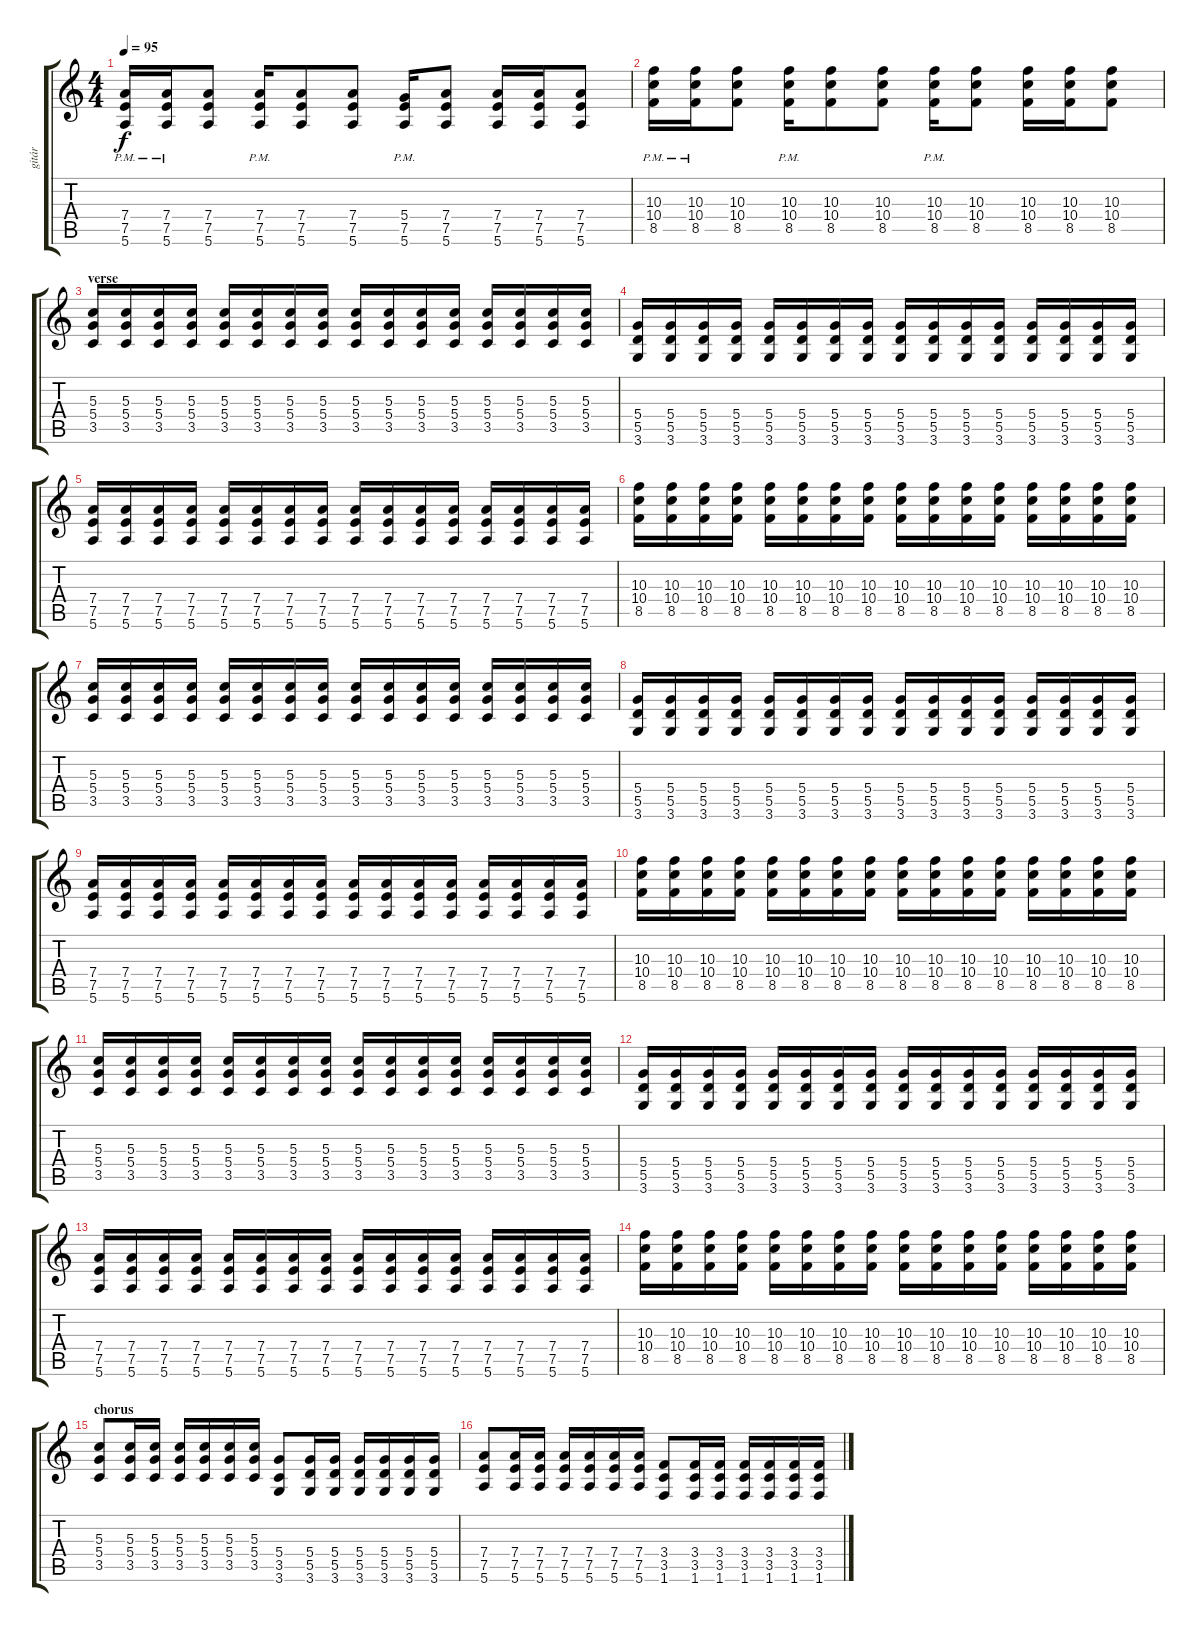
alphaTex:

\track ("gitár" "gitár") {instrument distortionguitar}
\staff {score tabs}
\tuning (E4 B3 G3 D3 A2 E2) {hide}
\ts (4 4)
\tempo 95
\clef g2
\ks c
(7.4{pm} 7.5{pm} 5.6{pm}).16{dy f} (7.4{pm} 7.5{pm} 5.6{pm}).16 (7.4 7.5 5.6).8 (7.4{pm} 7.5{pm} 5.6{pm}).16 (7.4 7.5 5.6).8 (7.4 7.5 5.6).8 (5.4{pm} 7.5{pm} 5.6{pm}).16 (7.4 7.5 5.6).8 (7.4 7.5 5.6).16 (7.4 7.5 5.6).16 (7.4 7.5 5.6).8 |
(10.3 10.4{pm} 8.5{pm}).16 (10.3 10.4{pm} 8.5{pm}).16 (10.3 10.4 8.5).8 (10.3 10.4{pm} 8.5{pm}).16 (10.3 10.4 8.5).8 (10.3 10.4 8.5).8 (10.3 10.4{pm} 8.5{pm}).16 (10.3 10.4 8.5).8 (10.3 10.4 8.5).16 (10.3 10.4 8.5).16 (10.3 10.4 8.5).8 |
\section ("" "verse")
(5.3 5.4 3.5).16 (5.3 5.4 3.5).16 (5.3 5.4 3.5).16 (5.3 5.4 3.5).16 (5.3 5.4 3.5).16 (5.3 5.4 3.5).16 (5.3 5.4 3.5).16 (5.3 5.4 3.5).16 (5.3 5.4 3.5).16 (5.3 5.4 3.5).16 (5.3 5.4 3.5).16 (5.3 5.4 3.5).16 (5.3 5.4 3.5).16 (5.3 5.4 3.5).16 (5.3 5.4 3.5).16 (5.3 5.4 3.5).16 |
(5.4 5.5 3.6).16 (5.4 5.5 3.6).16 (5.4 5.5 3.6).16 (5.4 5.5 3.6).16 (5.4 5.5 3.6).16 (5.4 5.5 3.6).16 (5.4 5.5 3.6).16 (5.4 5.5 3.6).16 (5.4 5.5 3.6).16 (5.4 5.5 3.6).16 (5.4 5.5 3.6).16 (5.4 5.5 3.6).16 (5.4 5.5 3.6).16 (5.4 5.5 3.6).16 (5.4 5.5 3.6).16 (5.4 5.5 3.6).16 |
(7.4 7.5 5.6).16 (7.4 7.5 5.6).16 (7.4 7.5 5.6).16 (7.4 7.5 5.6).16 (7.4 7.5 5.6).16 (7.4 7.5 5.6).16 (7.4 7.5 5.6).16 (7.4 7.5 5.6).16 (7.4 7.5 5.6).16 (7.4 7.5 5.6).16 (7.4 7.5 5.6).16 (7.4 7.5 5.6).16 (7.4 7.5 5.6).16 (7.4 7.5 5.6).16 (7.4 7.5 5.6).16 (7.4 7.5 5.6).16 |
(10.3 10.4 8.5).16 (10.3 10.4 8.5).16 (10.3 10.4 8.5).16 (10.3 10.4 8.5).16 (10.3 10.4 8.5).16 (10.3 10.4 8.5).16 (10.3 10.4 8.5).16 (10.3 10.4 8.5).16 (10.3 10.4 8.5).16 (10.3 10.4 8.5).16 (10.3 10.4 8.5).16 (10.3 10.4 8.5).16 (10.3 10.4 8.5).16 (10.3 10.4 8.5).16 (10.3 10.4 8.5).16 (10.3 10.4 8.5).16 |
(5.3 5.4 3.5).16 (5.3 5.4 3.5).16 (5.3 5.4 3.5).16 (5.3 5.4 3.5).16 (5.3 5.4 3.5).16 (5.3 5.4 3.5).16 (5.3 5.4 3.5).16 (5.3 5.4 3.5).16 (5.3 5.4 3.5).16 (5.3 5.4 3.5).16 (5.3 5.4 3.5).16 (5.3 5.4 3.5).16 (5.3 5.4 3.5).16 (5.3 5.4 3.5).16 (5.3 5.4 3.5).16 (5.3 5.4 3.5).16 |
(5.4 5.5 3.6).16 (5.4 5.5 3.6).16 (5.4 5.5 3.6).16 (5.4 5.5 3.6).16 (5.4 5.5 3.6).16 (5.4 5.5 3.6).16 (5.4 5.5 3.6).16 (5.4 5.5 3.6).16 (5.4 5.5 3.6).16 (5.4 5.5 3.6).16 (5.4 5.5 3.6).16 (5.4 5.5 3.6).16 (5.4 5.5 3.6).16 (5.4 5.5 3.6).16 (5.4 5.5 3.6).16 (5.4 5.5 3.6).16 |
(7.4 7.5 5.6).16 (7.4 7.5 5.6).16 (7.4 7.5 5.6).16 (7.4 7.5 5.6).16 (7.4 7.5 5.6).16 (7.4 7.5 5.6).16 (7.4 7.5 5.6).16 (7.4 7.5 5.6).16 (7.4 7.5 5.6).16 (7.4 7.5 5.6).16 (7.4 7.5 5.6).16 (7.4 7.5 5.6).16 (7.4 7.5 5.6).16 (7.4 7.5 5.6).16 (7.4 7.5 5.6).16 (7.4 7.5 5.6).16 |
(10.3 10.4 8.5).16 (10.3 10.4 8.5).16 (10.3 10.4 8.5).16 (10.3 10.4 8.5).16 (10.3 10.4 8.5).16 (10.3 10.4 8.5).16 (10.3 10.4 8.5).16 (10.3 10.4 8.5).16 (10.3 10.4 8.5).16 (10.3 10.4 8.5).16 (10.3 10.4 8.5).16 (10.3 10.4 8.5).16 (10.3 10.4 8.5).16 (10.3 10.4 8.5).16 (10.3 10.4 8.5).16 (10.3 10.4 8.5).16 |
(5.3 5.4 3.5).16 (5.3 5.4 3.5).16 (5.3 5.4 3.5).16 (5.3 5.4 3.5).16 (5.3 5.4 3.5).16 (5.3 5.4 3.5).16 (5.3 5.4 3.5).16 (5.3 5.4 3.5).16 (5.3 5.4 3.5).16 (5.3 5.4 3.5).16 (5.3 5.4 3.5).16 (5.3 5.4 3.5).16 (5.3 5.4 3.5).16 (5.3 5.4 3.5).16 (5.3 5.4 3.5).16 (5.3 5.4 3.5).16 |
(5.4 5.5 3.6).16 (5.4 5.5 3.6).16 (5.4 5.5 3.6).16 (5.4 5.5 3.6).16 (5.4 5.5 3.6).16 (5.4 5.5 3.6).16 (5.4 5.5 3.6).16 (5.4 5.5 3.6).16 (5.4 5.5 3.6).16 (5.4 5.5 3.6).16 (5.4 5.5 3.6).16 (5.4 5.5 3.6).16 (5.4 5.5 3.6).16 (5.4 5.5 3.6).16 (5.4 5.5 3.6).16 (5.4 5.5 3.6).16 |
(7.4 7.5 5.6).16 (7.4 7.5 5.6).16 (7.4 7.5 5.6).16 (7.4 7.5 5.6).16 (7.4 7.5 5.6).16 (7.4 7.5 5.6).16 (7.4 7.5 5.6).16 (7.4 7.5 5.6).16 (7.4 7.5 5.6).16 (7.4 7.5 5.6).16 (7.4 7.5 5.6).16 (7.4 7.5 5.6).16 (7.4 7.5 5.6).16 (7.4 7.5 5.6).16 (7.4 7.5 5.6).16 (7.4 7.5 5.6).16 |
(10.3 10.4 8.5).16 (10.3 10.4 8.5).16 (10.3 10.4 8.5).16 (10.3 10.4 8.5).16 (10.3 10.4 8.5).16 (10.3 10.4 8.5).16 (10.3 10.4 8.5).16 (10.3 10.4 8.5).16 (10.3 10.4 8.5).16 (10.3 10.4 8.5).16 (10.3 10.4 8.5).16 (10.3 10.4 8.5).16 (10.3 10.4 8.5).16 (10.3 10.4 8.5).16 (10.3 10.4 8.5).16 (10.3 10.4 8.5).16 |
\section ("" "chorus")
(5.3 5.4 3.5).8 (5.3 5.4 3.5).16 (5.3 5.4 3.5).16 (5.3 5.4 3.5).16 (5.3 5.4 3.5).16 (5.3 5.4 3.5).16 (5.3 5.4 3.5).16 (5.4 3.5 3.6).8 (5.4 5.5 3.6).16 (5.4 5.5 3.6).16 (5.4 5.5 3.6).16 (5.4 5.5 3.6).16 (5.4 5.5 3.6).16 (5.4 5.5 3.6).16 |
(7.4 7.5 5.6).8 (7.4 7.5 5.6).16 (7.4 7.5 5.6).16 (7.4 7.5 5.6).16 (7.4 7.5 5.6).16 (7.4 7.5 5.6).16 (7.4 7.5 5.6).16 (3.4 3.5 1.6).8 (3.4 3.5 1.6).16 (3.4 3.5 1.6).16 (3.4 3.5 1.6).16 (3.4 3.5 1.6).16 (3.4 3.5 1.6).16 (3.4 3.5 1.6).16
